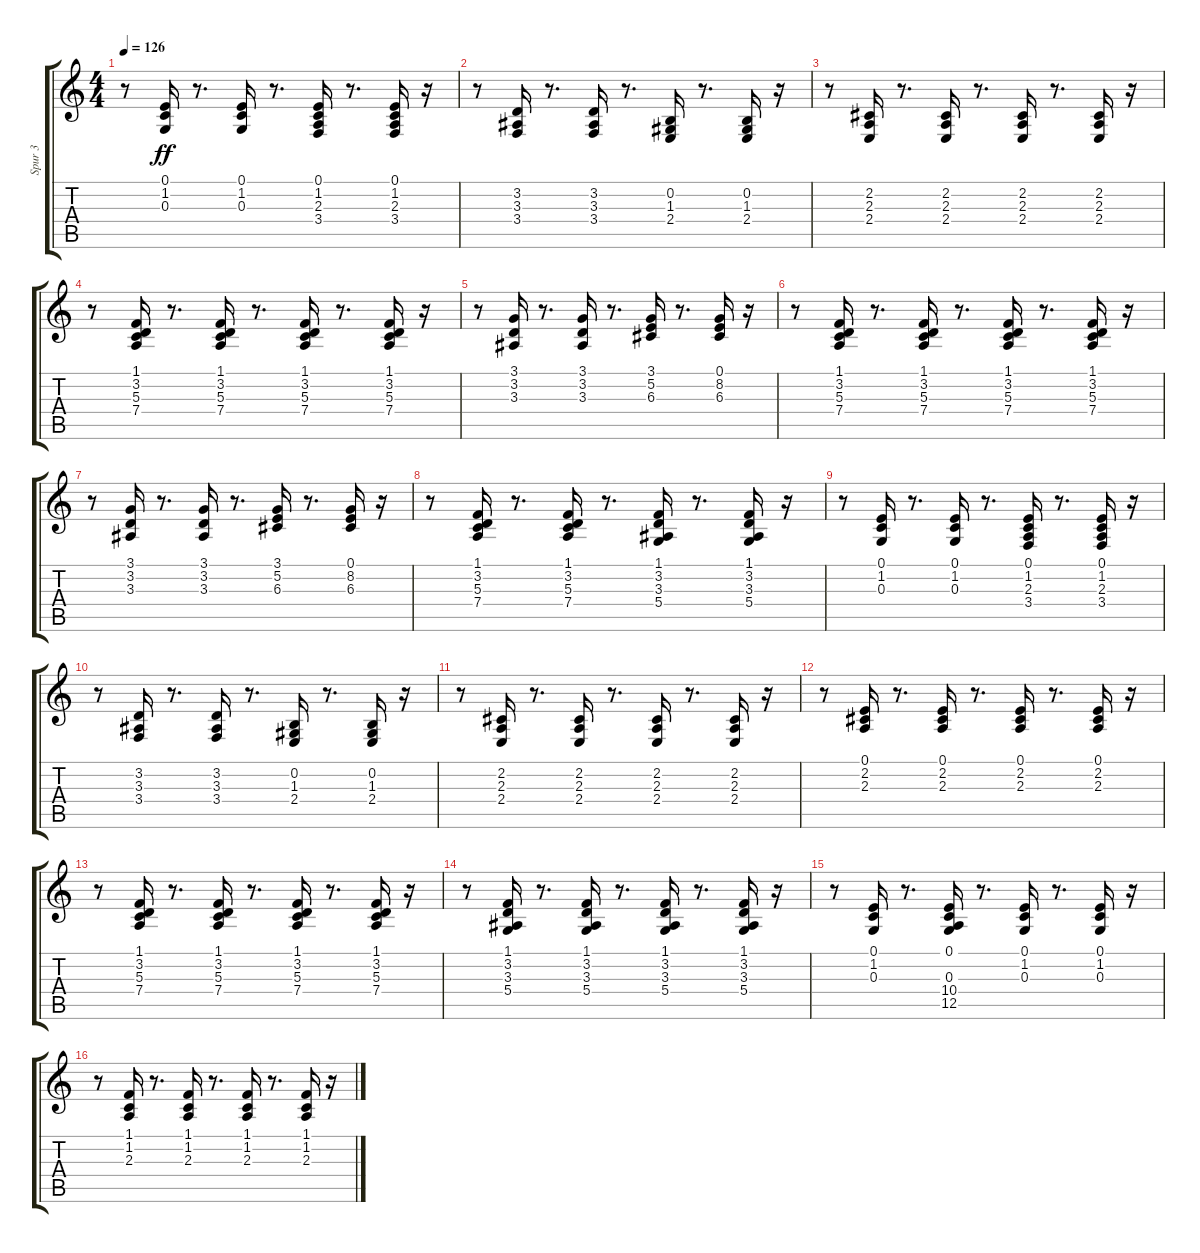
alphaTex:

\track ("Spur 3" "Spur 3") {instrument brightacousticpiano}
\staff {score tabs}
\tuning (E4 B3 G3 D3 A2 E2) {hide}
\ts (4 4)
\tempo 126
\clef g2
\ks c
r.8{dy ff} (0.1 1.2 0.3).16 r.8{d} (0.1 1.2 0.3).16 r.8{d} (0.1 1.2 2.3 3.4).16 r.8{d} (0.1 1.2 2.3 3.4).16 r.16 |
r.8 (3.2 3.3 3.4).16 r.8{d} (3.2 3.3 3.4).16 r.8{d} (0.2 1.3 2.4).16 r.8{d} (0.2 1.3 2.4).16 r.16 |
r.8 (2.2 2.3 2.4).16 r.8{d} (2.2 2.3 2.4).16 r.8{d} (2.2 2.3 2.4).16 r.8{d} (2.2 2.3 2.4).16 r.16 |
r.8 (1.1 3.2 5.3 7.4).16 r.8{d} (1.1 3.2 5.3 7.4).16 r.8{d} (1.1 3.2 5.3 7.4).16 r.8{d} (1.1 3.2 5.3 7.4).16 r.16 |
r.8 (3.1 3.2 3.3).16 r.8{d} (3.1 3.2 3.3).16 r.8{d} (3.1 5.2 6.3).16 r.8{d} (0.1 8.2 6.3).16 r.16 |
r.8 (1.1 3.2 5.3 7.4).16 r.8{d} (1.1 3.2 5.3 7.4).16 r.8{d} (1.1 3.2 5.3 7.4).16 r.8{d} (1.1 3.2 5.3 7.4).16 r.16 |
r.8 (3.1 3.2 3.3).16 r.8{d} (3.1 3.2 3.3).16 r.8{d} (3.1 5.2 6.3).16 r.8{d} (0.1 8.2 6.3).16 r.16 |
r.8 (1.1 3.2 5.3 7.4).16 r.8{d} (1.1 3.2 5.3 7.4).16 r.8{d} (1.1 3.2 3.3 5.4).16 r.8{d} (1.1 3.2 3.3 5.4).16 r.16 |
r.8 (0.1 1.2 0.3).16 r.8{d} (0.1 1.2 0.3).16 r.8{d} (0.1 1.2 2.3 3.4).16 r.8{d} (0.1 1.2 2.3 3.4).16 r.16 |
r.8 (3.2 3.3 3.4).16 r.8{d} (3.2 3.3 3.4).16 r.8{d} (0.2 1.3 2.4).16 r.8{d} (0.2 1.3 2.4).16 r.16 |
r.8 (2.2 2.3 2.4).16 r.8{d} (2.2 2.3 2.4).16 r.8{d} (2.2 2.3 2.4).16 r.8{d} (2.2 2.3 2.4).16 r.16 |
r.8 (0.1 2.2 2.3).16 r.8{d} (0.1 2.2 2.3).16 r.8{d} (0.1 2.2 2.3).16 r.8{d} (0.1 2.2 2.3).16 r.16 |
r.8 (1.1 3.2 5.3 7.4).16 r.8{d} (1.1 3.2 5.3 7.4).16 r.8{d} (1.1 3.2 5.3 7.4).16 r.8{d} (1.1 3.2 5.3 7.4).16 r.16 |
r.8 (1.1 3.2 3.3 5.4).16 r.8{d} (1.1 3.2 3.3 5.4).16 r.8{d} (1.1 3.2 3.3 5.4).16 r.8{d} (1.1 3.2 3.3 5.4).16 r.16 |
r.8 (0.1 1.2 0.3).16 r.8{d} (0.1 0.3 10.4 12.5).16 r.8{d} (0.1 1.2 0.3).16 r.8{d} (0.1 1.2 0.3).16 r.16 |
r.8 (1.1 1.2 2.3).16 r.8{d} (1.1 1.2 2.3).16 r.8{d} (1.1 1.2 2.3).16 r.8{d} (1.1 1.2 2.3).16 r.16
